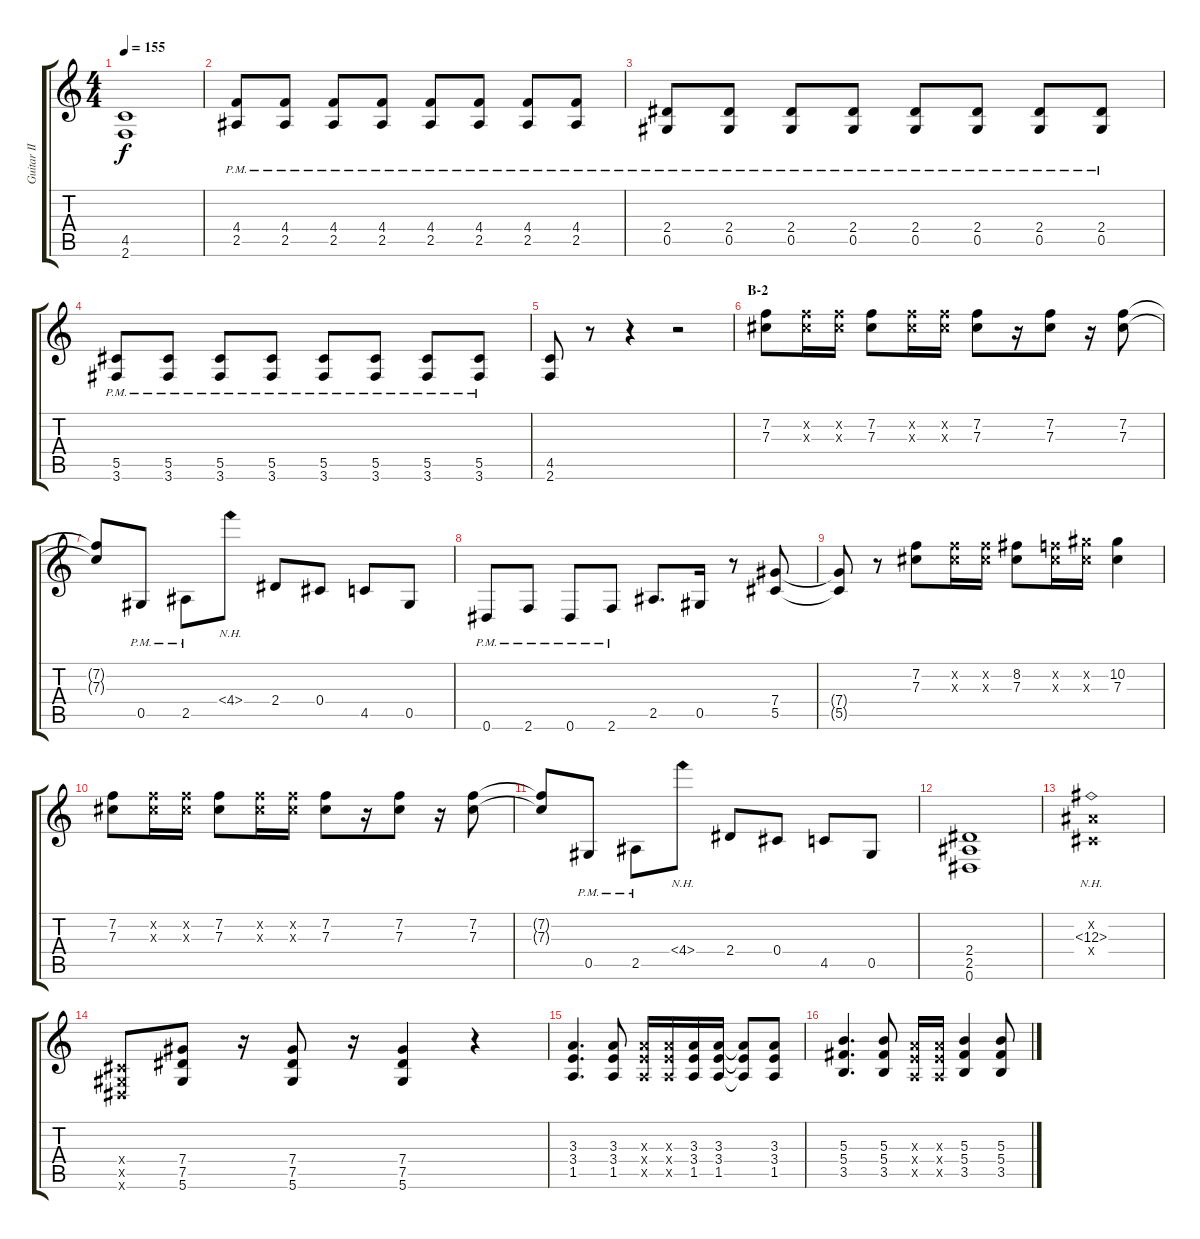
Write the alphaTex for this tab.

\track ("Guitar II" "Guitar II") {instrument distortionguitar}
\staff {score tabs}
\tuning (Eb4 Bb3 Gb3 Db3 Ab2 Eb2) {hide}
\ts (4 4)
\tempo 155
\clef g2
\ks c
(4.5 2.6).1{dy f} |
(4.4{pm} 2.5{pm}).8 (4.4{pm} 2.5{pm}).8 (4.4{pm} 2.5{pm}).8 (4.4{pm} 2.5{pm}).8 (4.4{pm} 2.5{pm}).8 (4.4{pm} 2.5{pm}).8 (4.4{pm} 2.5{pm}).8 (4.4{pm} 2.5{pm}).8 |
(2.4{pm} 0.5{pm}).8 (2.4{pm} 0.5{pm}).8 (2.4{pm} 0.5{pm}).8 (2.4{pm} 0.5{pm}).8 (2.4{pm} 0.5{pm}).8 (2.4{pm} 0.5{pm}).8 (2.4{pm} 0.5{pm}).8 (2.4{pm} 0.5{pm}).8 |
(5.5{pm} 3.6{pm}).8 (5.5{pm} 3.6{pm}).8 (5.5{pm} 3.6{pm}).8 (5.5{pm} 3.6{pm}).8 (5.5{pm} 3.6{pm}).8 (5.5{pm} 3.6{pm}).8 (5.5{pm} 3.6{pm}).8 (5.5{pm} 3.6{pm}).8 |
(4.5 2.6).8 r.8 r.4 r.2 |
\section ("" "B-2")
(7.2 7.3).8 (7.2{x} 7.3{x}).16 (7.2{x} 7.3{x}).16 (7.2 7.3).8 (7.2{x} 7.3{x}).16 (7.2{x} 7.3{x}).16 (7.2 7.3).8 r.16 (7.2 7.3).8 r.16 (7.2 7.3).8 |
(7.2{t} 7.3{t}).8 0.5{pm}.8 2.5{pm}.8 4.4{nh}.8 2.4.8 0.4.8 4.5.8 0.5.8 |
0.6{pm}.8 2.6{pm}.8 0.6{pm}.8 2.6{pm}.8 2.5.8{d} 0.5.16 r.8 (7.4 5.5).8 |
(7.4{t} 5.5{t}).8 r.8 (7.2 7.3).8 (7.2{x} 7.3{x}).16 (7.2{x} 7.3{x}).16 (8.2 7.3).8 (7.2{x} 7.3{x}).16 (10.2{x} 7.3{x}).16 (10.2 7.3).4 |
(7.2 7.3).8 (7.2{x} 7.3{x}).16 (7.2{x} 7.3{x}).16 (7.2 7.3).8 (7.2{x} 7.3{x}).16 (7.2{x} 7.3{x}).16 (7.2 7.3).8 r.16 (7.2 7.3).8 r.16 (7.2 7.3).8 |
(7.2{t} 7.3{t}).8 0.5{pm}.8 2.5{pm}.8 4.4{nh}.8 2.4.8 0.4.8 4.5.8 0.5.8 |
(2.4 2.5 0.6).1 |
(0.2{x} 12.3{nh} 0.4{x}).1 |
(0.4{x} 0.5{x} 0.6{x}).8 (7.4 7.5 5.6).8 r.16 (7.4 7.5 5.6).8 r.16 (7.4 7.5 5.6).4 r.4 |
(3.3 3.4 1.5).4{d} (3.3 3.4 1.5).8 (3.3{x} 3.4{x} 1.5{x}).16 (3.3{x} 3.4{x} 1.5{x}).16 (3.3 3.4 1.5).16 (3.3 3.4 1.5).16 (3.3{t} 3.4{t} 1.5{t}).8 (3.3 3.4 1.5).8 |
(5.3 5.4 3.5).4{d} (5.3 5.4 3.5).8 (3.3{x} 3.4{x} 1.5{x}).16 (3.3{x} 3.4{x} 1.5{x}).16 (5.3 5.4 3.5).4 (5.3 5.4 3.5).8
